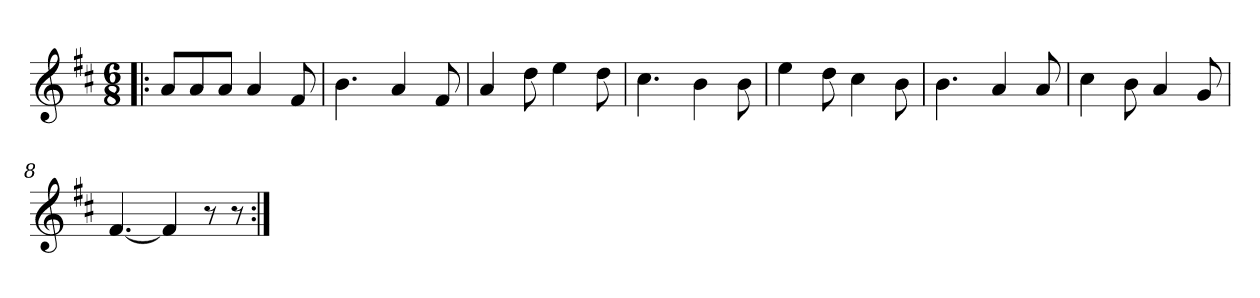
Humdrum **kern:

**kern
*part1
*staff1
*clefG2
*k[f#c#]
*D:
*M6/8
*MM60
=1!|:
8a/L
8a/
8a/J
4a
8f#
=2
4.b
4a
8f#
=3
4a
8dd
4ee
8dd
=4
4.cc#
4b
8b
=5
4ee
8dd
4cc#
8b
=6
4.b
4a
8a
=7
4cc#
8b
4a
8g
=8
[4.f#
4f#]
8r
8r
=:|!
*-
